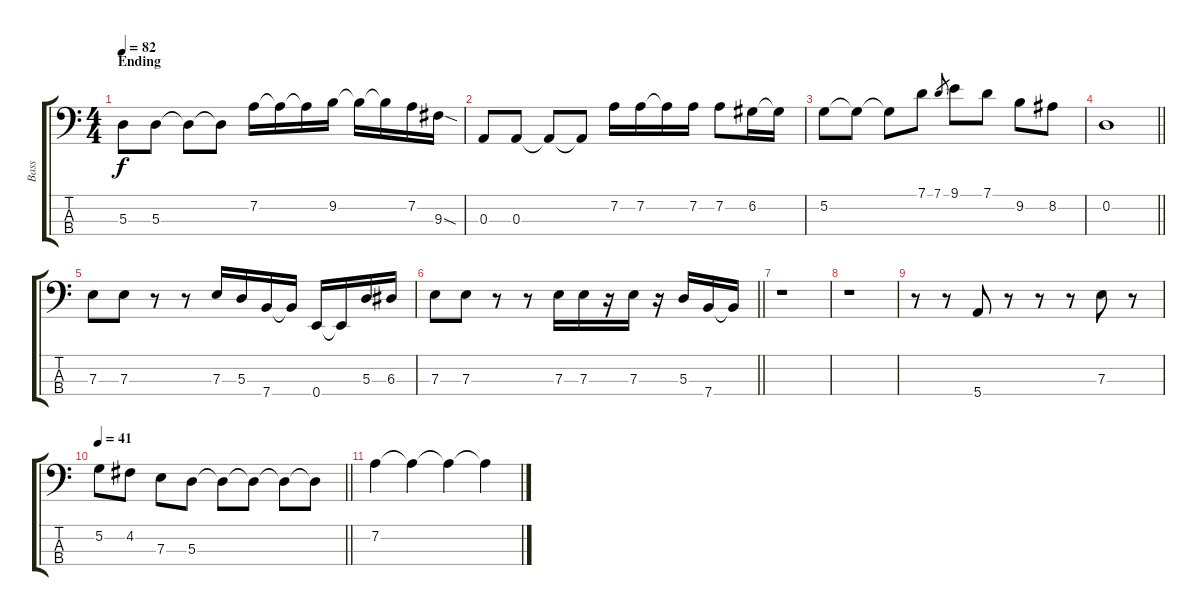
\track ("Bass" "Bass") {instrument electricbassfinger}
\staff {score tabs}
\tuning (G2 D2 A1 E1) {hide}
\ts (4 4)
\section ("" "Ending")
\tempo 82
\clef f4
\ks c
5.3.8{dy f} 5.3.8 5.3{t}.8 5.3{t}.8 7.2.16 7.2{t}.16 7.2{t}.16 9.2.16 9.2{t}.16 9.2{t}.16 7.2.16 9.3{sod}.16 |
0.3.8 0.3.8 0.3{t}.8 0.3{t}.8 7.2.16 7.2.16 7.2{t}.16 7.2.16 7.2.8 6.2.16 6.2{t}.16 |
5.2.8 5.2{t}.8 5.2{t}.8 7.1.8 7.1.8{gr} 9.1.8 7.1.8 9.2.8 8.2.8 |
\barLineRight lightlight
0.2.1 |
7.3.8 7.3.8 r.8 r.8 7.3.16 5.3.16 7.4.16 7.4{t}.16 0.4.16 0.4{t}.16 5.3.16 6.3.16 |
\barLineRight lightlight
7.3.8 7.3.8 r.8 r.8 7.3.16 7.3.16 r.16 7.3.16 r.16 5.3.16 7.4.16 7.4{t}.16 |
r.1 |
r.1 |
r.8 r.8 5.4.8 r.8 r.8 r.8 7.3.8 r.8 |
\tempo 41
\barLineRight lightlight
5.2.8 4.2.8 7.3.8 5.3.8 5.3{t}.8 5.3{t}.8 5.3{t}.8 5.3{t}.8 |
7.2.4 7.2{t}.4 7.2{t}.4 7.2{t}.4
